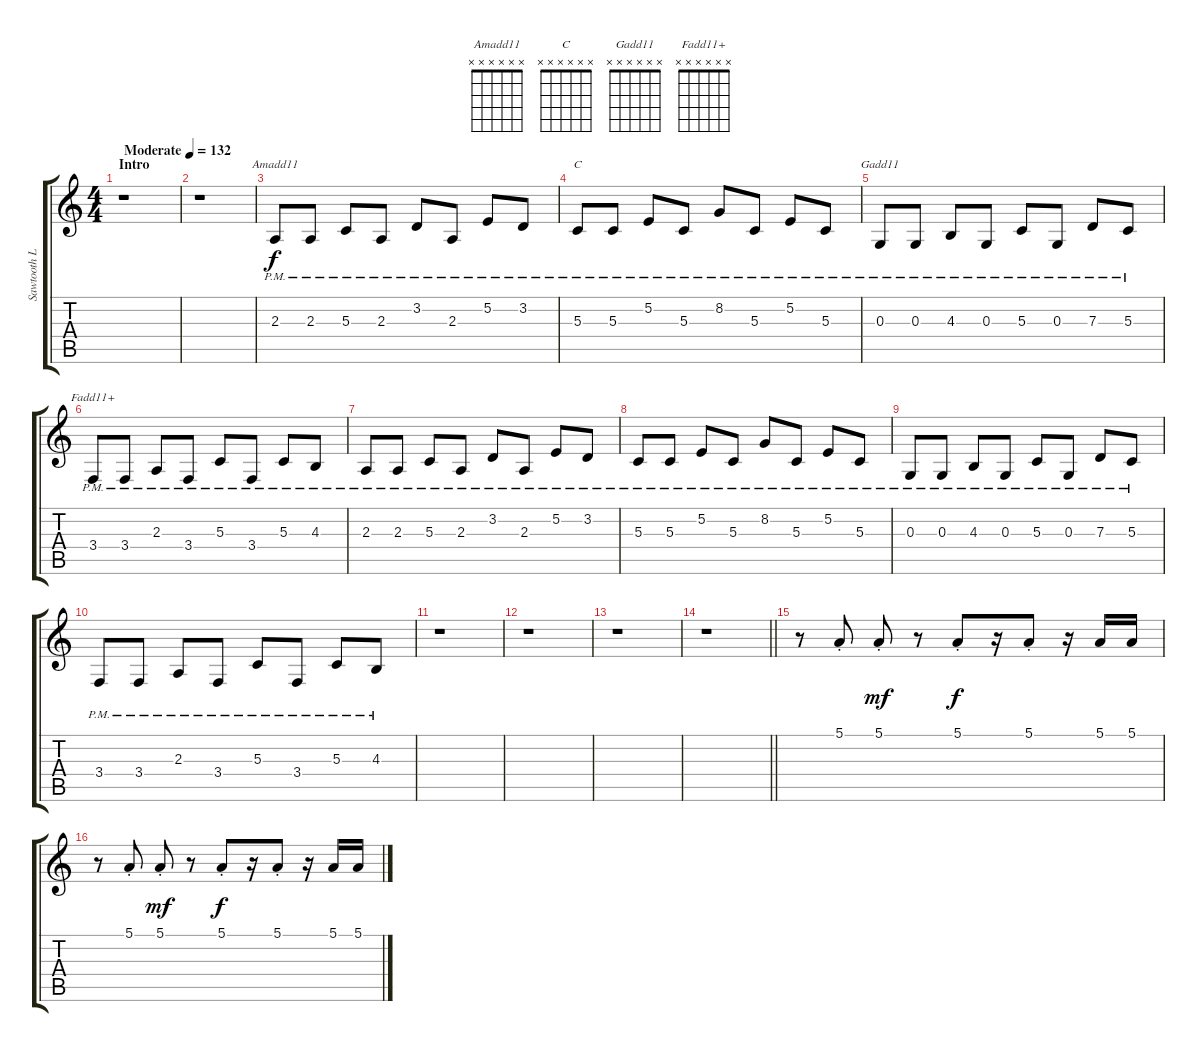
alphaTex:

\track ("Sawtooth Lead I" "Sawtooth L") {instrument lead2sawtooth}
\staff {score tabs}
\tuning (E4 B3 G3 D3 A2 E2) {hide}
\chord ("Amadd11" x x x x x x)
\chord ("C" x x x x x x)
\chord ("Gadd11" x x x x x x)
\chord ("Fadd11+" x x x x x x)
\ts (4 4)
\section ("" "Intro")
\tempo (132 "Moderate")
\clef g2
\ks c
r.1{dy f instrument lead2sawtooth} |
r.1 |
2.3{pm}.8{ch "Amadd11"} 2.3{pm}.8 5.3{pm}.8 2.3{pm}.8 3.2{pm}.8 2.3{pm}.8 5.2{pm}.8 3.2{pm}.8 |
5.3{pm}.8{ch "C"} 5.3{pm}.8 5.2{pm}.8 5.3{pm}.8 8.2{pm}.8 5.3{pm}.8 5.2{pm}.8 5.3{pm}.8 |
0.3{pm}.8{ch "Gadd11"} 0.3{pm}.8 4.3{pm}.8 0.3{pm}.8 5.3{pm}.8 0.3{pm}.8 7.3{pm}.8 5.3{pm}.8 |
3.4{pm}.8{ch "Fadd11+"} 3.4{pm}.8 2.3{pm}.8 3.4{pm}.8 5.3{pm}.8 3.4{pm}.8 5.3{pm}.8 4.3{pm}.8 |
2.3{pm}.8 2.3{pm}.8 5.3{pm}.8 2.3{pm}.8 3.2{pm}.8 2.3{pm}.8 5.2{pm}.8 3.2{pm}.8 |
5.3{pm}.8 5.3{pm}.8 5.2{pm}.8 5.3{pm}.8 8.2{pm}.8 5.3{pm}.8 5.2{pm}.8 5.3{pm}.8 |
0.3{pm}.8 0.3{pm}.8 4.3{pm}.8 0.3{pm}.8 5.3{pm}.8 0.3{pm}.8 7.3{pm}.8 5.3{pm}.8 |
3.4{pm}.8 3.4{pm}.8 2.3{pm}.8 3.4{pm}.8 5.3{pm}.8 3.4{pm}.8 5.3{pm}.8 4.3{pm}.8 |
r.1 |
r.1 |
r.1 |
\barLineRight lightlight
r.1 |
\section ("" "")
r.8{volume 12} 5.1{st}.8 5.1{st}.8{dy mf} r.8 5.1{st}.8{dy f} r.16 5.1{st}.8 r.16 5.1.16 5.1.16 |
r.8 5.1{st}.8 5.1{st}.8{dy mf} r.8 5.1{st}.8{dy f} r.16 5.1{st}.8 r.16 5.1.16 5.1.16
